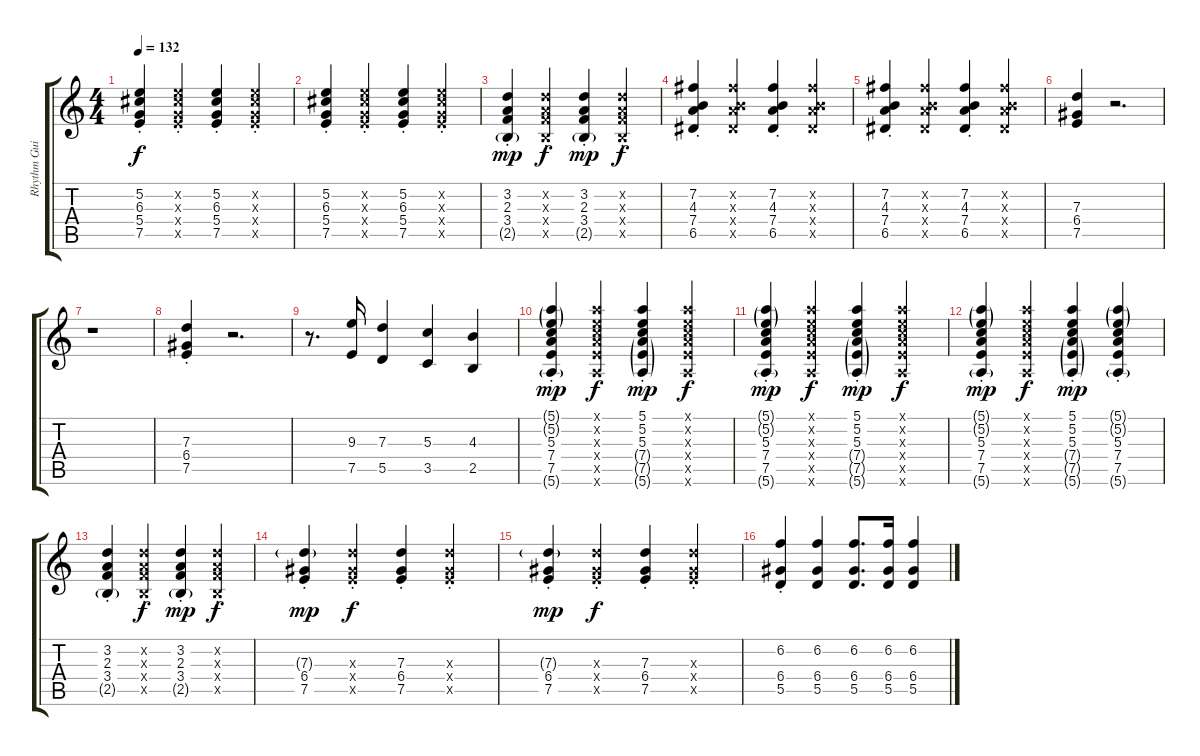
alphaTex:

\track ("Rhythm Guitar" "Rhythm Gui") {instrument acousticguitarnylon}
\staff {score tabs}
\tuning (E4 B3 G3 D3 A2 E2) {hide}
\ts (4 4)
\tempo 132
\clef g2
\ks c
(5.2{st} 6.3{st} 5.4{st} 7.5{st}).4{dy f} (5.2{st x} 6.3{st x} 5.4{st x} 7.5{st x}).4 (5.2{st} 6.3{st} 5.4{st} 7.5{st}).4 (5.2{st x} 6.3{st x} 5.4{st x} 7.5{st x}).4 |
(5.2{st} 6.3{st} 5.4{st} 7.5{st}).4 (5.2{st x} 6.3{st x} 5.4{st x} 7.5{st x}).4 (5.2{st} 6.3{st} 5.4{st} 7.5{st}).4 (5.2{st x} 6.3{st x} 5.4{st x} 7.5{st x}).4 |
(3.2{st} 2.3{st} 3.4{st} 2.5{g st}).4{dy mp} (3.2{st x} 2.3{st x} 3.4{st x} 2.5{st x}).4{dy f} (3.2{st} 2.3{st} 3.4{st} 2.5{g st}).4{dy mp} (3.2{st x} 2.3{st x} 3.4{st x} 2.5{st x}).4{dy f} |
(7.2{st} 4.3{st} 7.4{st} 6.5{st}).4 (7.2{x} 4.3{x} 7.4{x} 6.5{x}).4 (7.2{st} 4.3{st} 7.4{st} 6.5{st}).4 (7.2{x} 4.3{x} 7.4{x} 6.5{x}).4 |
(7.2{st} 4.3{st} 7.4{st} 6.5{st}).4 (7.2{x} 4.3{x} 7.4{x} 6.5{x}).4 (7.2{st} 4.3{st} 7.4{st} 6.5{st}).4 (7.2{x} 4.3{x} 7.4{x} 6.5{x}).4 |
(7.3 6.4 7.5).4 r.2{d} |
r.1 |
(7.3{st} 6.4{st} 7.5{st}).4 r.2{d} |
r.8{d} (9.3 7.5).16 (7.3 5.5).4 (5.3 3.5).4 (4.3 2.5).4 |
(5.1{g st} 5.2{g st} 5.3{st} 7.4{st} 7.5{st} 5.6{g st}).4{dy mp} (5.1{x} 5.2{x} 5.3{x} 7.4{x} 7.5{x} 5.6{x}).4{dy f} (5.1{st} 5.2{st} 5.3{st} 7.4{g st} 7.5{g st} 5.6{g st}).4{dy mp} (5.1{x} 5.2{x} 5.3{x} 7.4{x} 7.5{x} 5.6{x}).4{dy f} |
(5.1{g st} 5.2{g st} 5.3{st} 7.4{st} 7.5{st} 5.6{g st}).4{dy mp} (5.1{x} 5.2{x} 5.3{x} 7.4{x} 7.5{x} 5.6{x}).4{dy f} (5.1{st} 5.2{st} 5.3{st} 7.4{g st} 7.5{g st} 5.6{g st}).4{dy mp} (5.1{x} 5.2{x} 5.3{x} 7.4{x} 7.5{x} 5.6{x}).4{dy f} |
(5.1{g st} 5.2{g st} 5.3{st} 7.4{st} 7.5{st} 5.6{g st}).4{dy mp} (5.1{x} 5.2{x} 5.3{x} 7.4{x} 7.5{x} 5.6{x}).4{dy f} (5.1{st} 5.2{st} 5.3{st} 7.4{g st} 7.5{g st} 5.6{g st}).4{dy mp} (5.1{g st} 5.2{g st} 5.3{st} 7.4{st} 7.5{st} 5.6{g st}).4 |
(3.2{st} 2.3{st} 3.4{st} 2.5{g st}).4 (3.2{st x} 2.3{st x} 3.4{st x} 2.5{st x}).4{dy f} (3.2{st} 2.3{st} 3.4{st} 2.5{g st}).4{dy mp} (3.2{st x} 2.3{st x} 3.4{st x} 2.5{st x}).4{dy f} |
(7.3{g st} 6.4{st} 7.5{st}).4{dy mp} (7.3{st x} 6.4{st x} 7.5{st x}).4{dy f} (7.3{st} 6.4{st} 7.5{st}).4 (7.3{st x} 6.4{st x} 7.5{st x}).4 |
(7.3{g st} 6.4{st} 7.5{st}).4{dy mp} (7.3{st x} 6.4{st x} 7.5{st x}).4{dy f} (7.3{st} 6.4{st} 7.5{st}).4 (7.3{st x} 6.4{st x} 7.5{st x}).4 |
(6.2{st} 6.4{st} 5.5{st}).4 (6.2 6.4 5.5).4 (6.2 6.4 5.5).8{d} (6.2 6.4 5.5).16 (6.2 6.4 5.5).4
